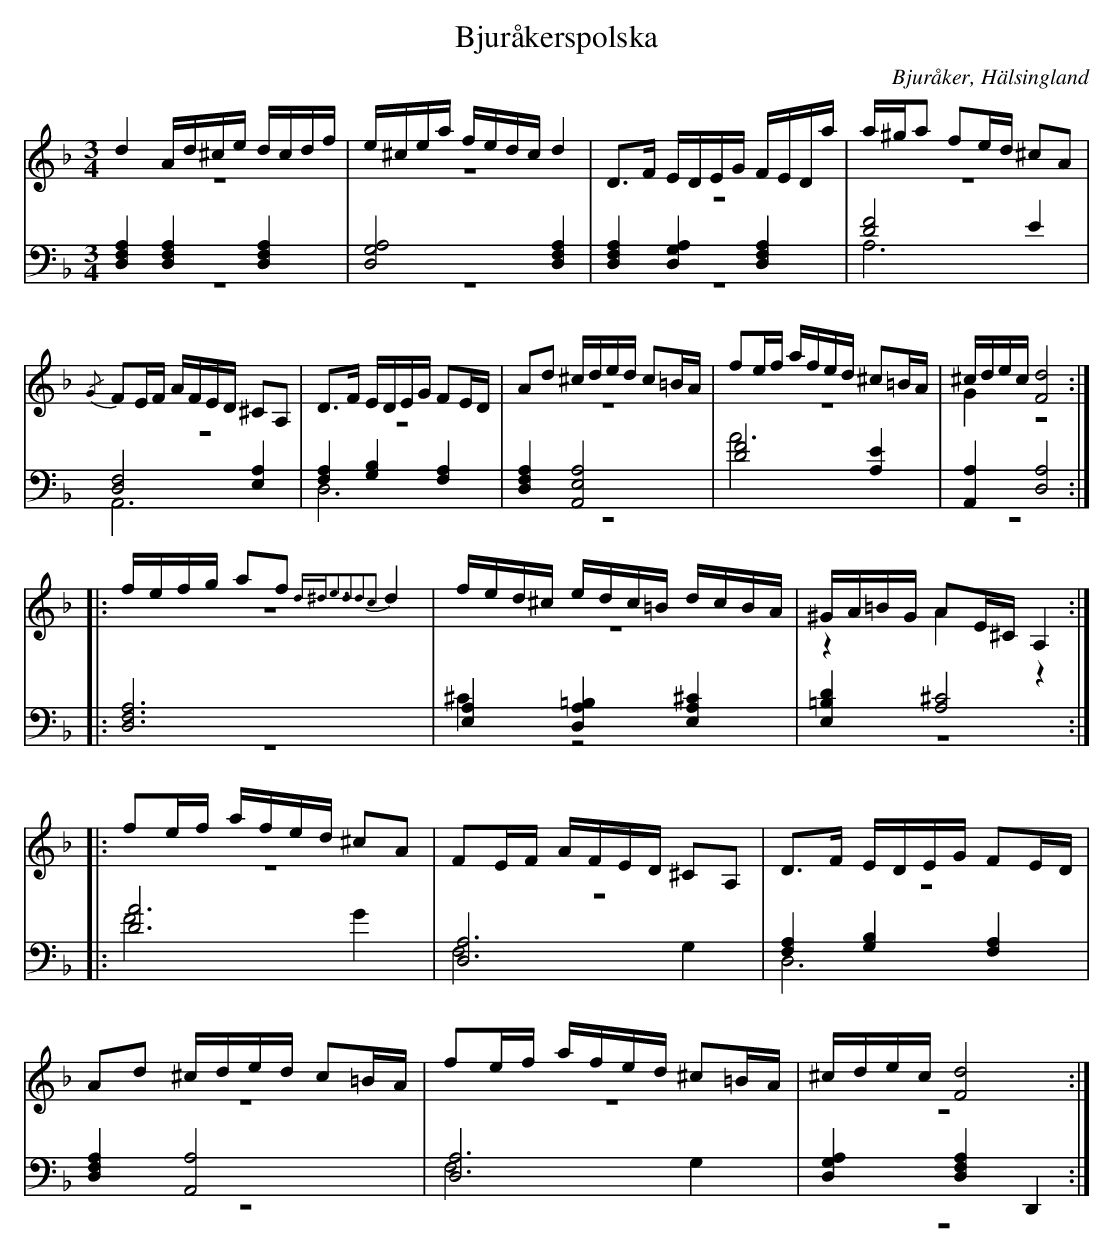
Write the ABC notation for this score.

X:1
T: Bjuråkerspolska
O: Bjuråker, Hälsingland
M: 3/4
L: 1/16
K: Dm
V:1
V:2 merge
V:3
V:4 merge
V:1
d4 Ad^ce dcdf |e^cea fedc d4|D2>F2 EDEG FEDa|a^ga2 f2ed ^c2A2|
{/G}F2EF AFED ^C2A,2|D2>F2 EDEG F2ED|A2d2 ^cded c2=BA|f2ef afed ^c2=BA|^cdec [F8d8]:|
|:fefg a2f2 {d^de3d2^=d2c2}d4 |fed^c edc=B dcBA|^GA=BG A2E^C A,4:|
|:f2ef afed ^c2A2|F2EF AFED ^C2A,2|D2>F2 EDEG F2ED|
A2d2 ^cded c2=BA|f2ef afed ^c2=BA|^cdec [F8d8]:|
V:2
z12|z12|z12|z12|
z12|z12|z12|z12|G4 z8:|
|:z12|z12|z4 A4 z4:|
|:z12|z12|z12|
z12|z12|z12:|
V:3 clef=bass
[D,4F,4A,4] [D,4F,4A,4] [D,4F,4A,4]|[D,8G,8A,8] [D,4F,4A,4]|[D,4F,4A,4] [D,4G,4A,4] [D,4F,4A,4]|[D8F8] E4|
[D,8F,8] [E,4A,4]|[F,4A,4] [G,4B,4] [F,4A,4]|[D,4F,4A,4] [A,,8E,8A,8]|[D8F8] [A,4E4]|[A,,4A,4] [D,8A,8]:|
|:[D,12F,12A,12]|[E,4A,4] [A,4=B,4D,4] [E,4A,4^C4]|[E,4=B,4D4] [A,8^C8]:|
|:[D12A12]|[D,12A,12]|[F,4A,4] [G,4B,4] [F,4A,4]|
[D,4F,4A,4] [A,,8A,8]|[D,12A,12]|[D,4G,4A,4] [D,4F,4A,4] D,,4:|
V:4 clef=bass
z12|z12|z12|A,12|
A,,12|D,12|z12|A12|z12:|
|:z12|^C4 z8|z12:|
|:F8 G4|F,8 G,4|D,12|
z12|F,8 G,4|z12:|
